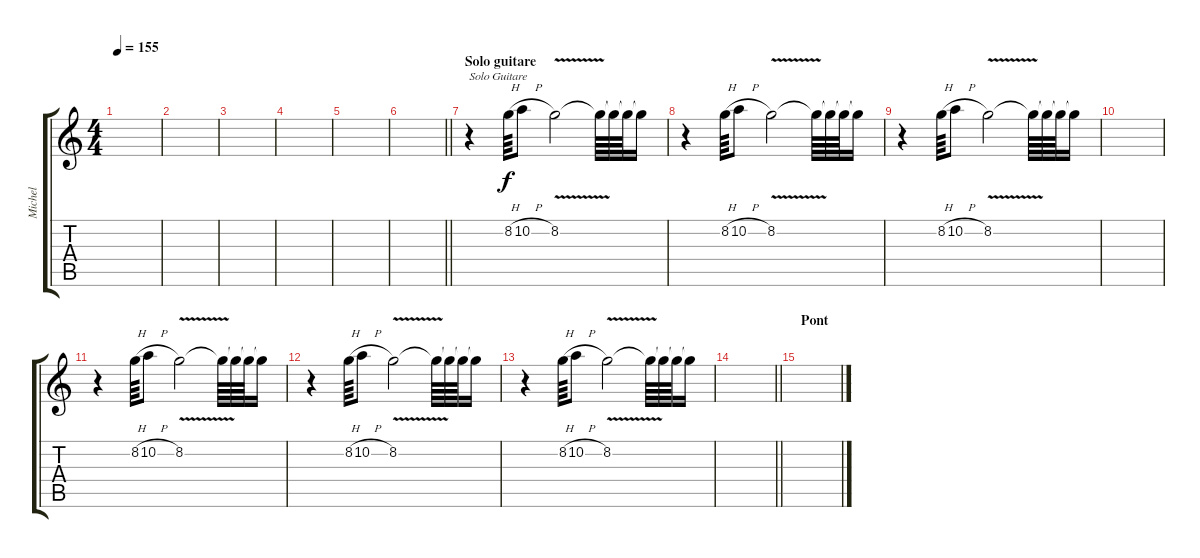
\track ("Michel" "Michel") {instrument distortionguitar}
\staff {score tabs}
\tuning (E4 B3 G3 D3 A2 E2) {hide}
\ts (4 4)
\tempo 155
\clef g2
\ks c
|
|
|
|
|
\barLineRight lightlight
|
\section ("" "Solo guitare")
r.4{txt "Solo Guitare"} 8.2{h}.64 10.2{h}.8 8.2{v}.2 8.2{t}.64 8.2{t}.64 8.2{t}.64 8.2{t}.16 |
r.4 8.2{h}.64 10.2{h}.8 8.2{v}.2 8.2{t}.64 8.2{t}.64 8.2{t}.64 8.2{t}.16 |
r.4 8.2{h}.64 10.2{h}.8 8.2{v}.2 8.2{t}.64 8.2{t}.64 8.2{t}.64 8.2{t}.16 |
|
r.4 8.2{h}.64 10.2{h}.8 8.2{v}.2 8.2{t}.64 8.2{t}.64 8.2{t}.64 8.2{t}.16 |
r.4 8.2{h}.64 10.2{h}.8 8.2{v}.2 8.2{t}.64 8.2{t}.64 8.2{t}.64 8.2{t}.16 |
r.4 8.2{h}.64 10.2{h}.8 8.2{v}.2 8.2{t}.64 8.2{t}.64 8.2{t}.64 8.2{t}.16 |
\barLineRight lightlight
|
\section ("" "Pont")
